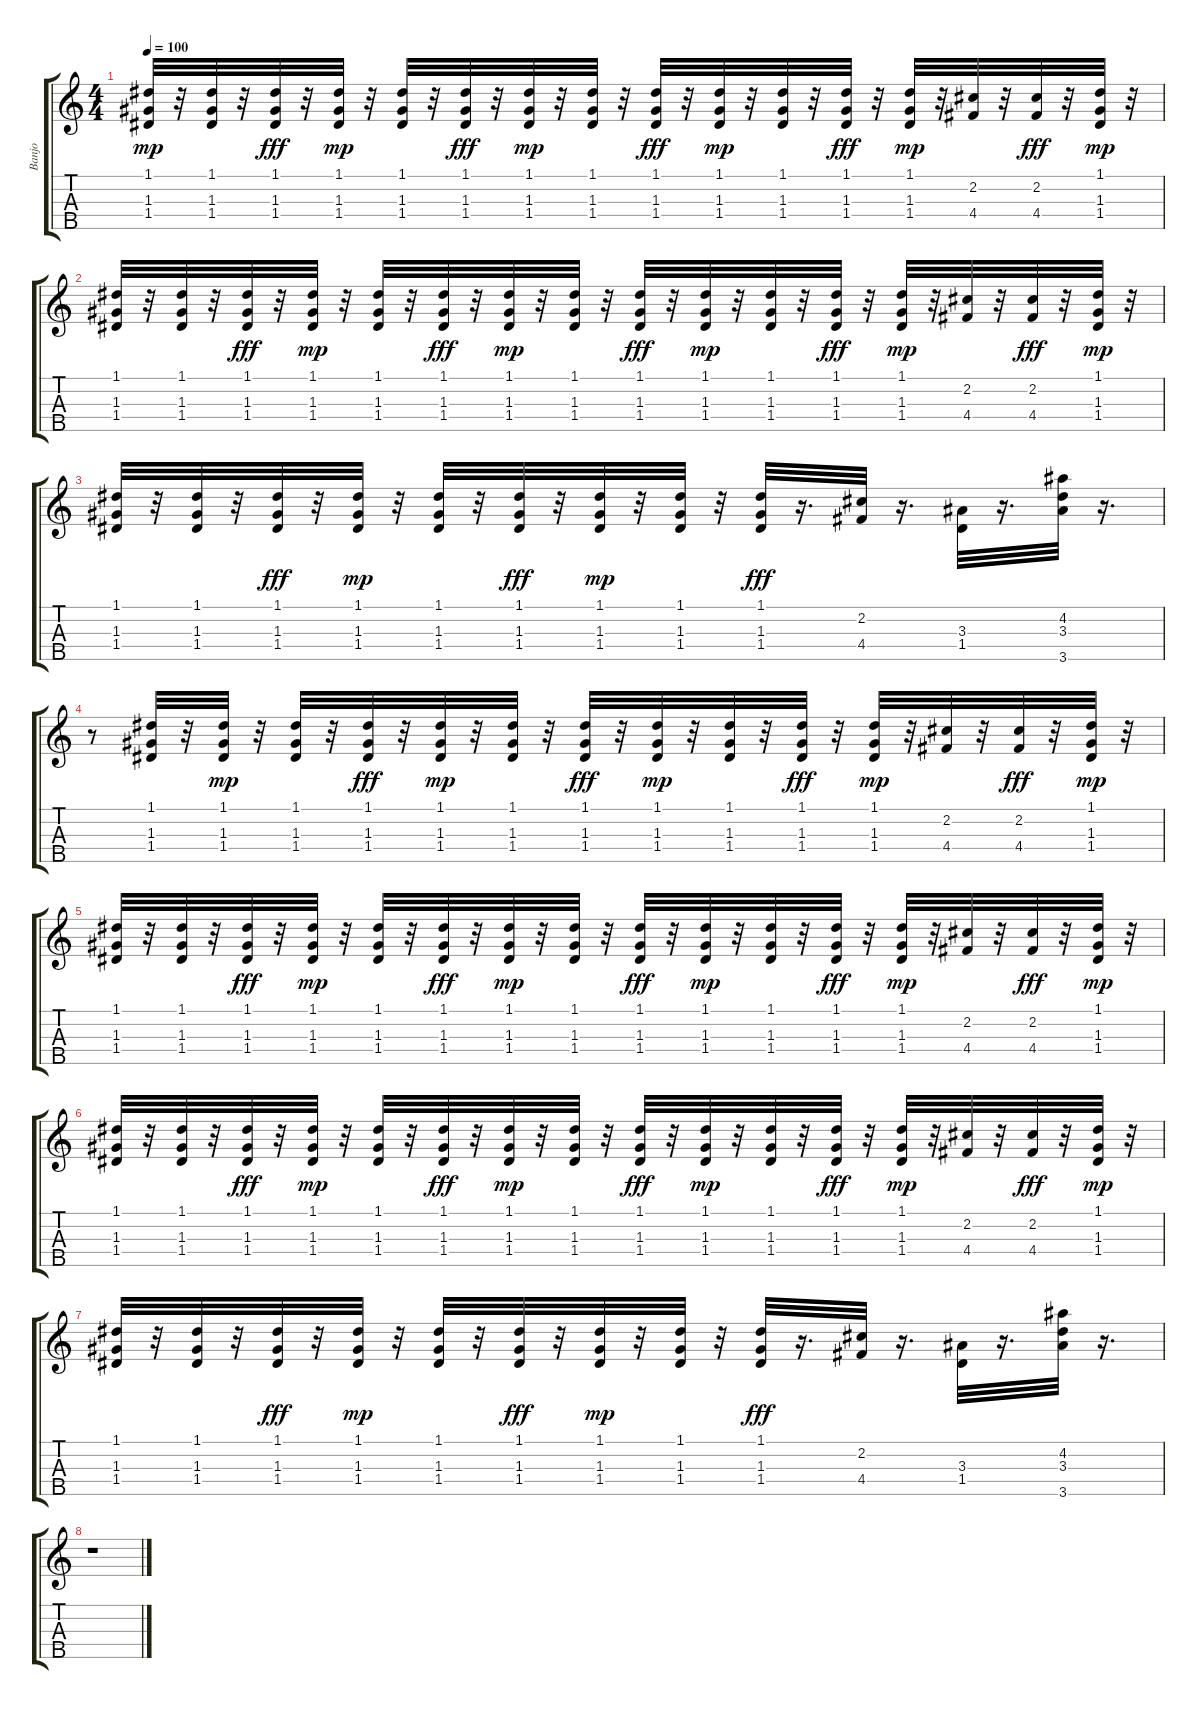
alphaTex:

\track ("Banjo" "Banjo") {instrument banjo}
\staff {score tabs}
\tuning (D4 B3 G3 D3 G4) {hide}
\displaytranspose 12
\ts (4 4)
\tempo 100
\clef g2
\ks c
(1.1 1.3 1.4).32{dy mp} r.32 (1.1 1.3 1.4).32 r.32 (1.1 1.3 1.4).32{dy fff} r.32 (1.1 1.3 1.4).32{dy mp} r.32 (1.1 1.3 1.4).32 r.32 (1.1 1.3 1.4).32{dy fff} r.32 (1.1 1.3 1.4).32{dy mp} r.32 (1.1 1.3 1.4).32 r.32 (1.1 1.3 1.4).32{dy fff} r.32 (1.1 1.3 1.4).32{dy mp} r.32 (1.1 1.3 1.4).32 r.32 (1.1 1.3 1.4).32{dy fff} r.32 (1.1 1.3 1.4).32{dy mp} r.32 (2.2 4.4).32 r.32 (2.2 4.4).32{dy fff} r.32 (1.1 1.3 1.4).32{dy mp} r.32 |
(1.1 1.3 1.4).32 r.32 (1.1 1.3 1.4).32 r.32 (1.1 1.3 1.4).32{dy fff} r.32 (1.1 1.3 1.4).32{dy mp} r.32 (1.1 1.3 1.4).32 r.32 (1.1 1.3 1.4).32{dy fff} r.32 (1.1 1.3 1.4).32{dy mp} r.32 (1.1 1.3 1.4).32 r.32 (1.1 1.3 1.4).32{dy fff} r.32 (1.1 1.3 1.4).32{dy mp} r.32 (1.1 1.3 1.4).32 r.32 (1.1 1.3 1.4).32{dy fff} r.32 (1.1 1.3 1.4).32{dy mp} r.32 (2.2 4.4).32 r.32 (2.2 4.4).32{dy fff} r.32 (1.1 1.3 1.4).32{dy mp} r.32 |
(1.1 1.3 1.4).32 r.32 (1.1 1.3 1.4).32 r.32 (1.1 1.3 1.4).32{dy fff} r.32 (1.1 1.3 1.4).32{dy mp} r.32 (1.1 1.3 1.4).32 r.32 (1.1 1.3 1.4).32{dy fff} r.32 (1.1 1.3 1.4).32{dy mp} r.32 (1.1 1.3 1.4).32 r.32 (1.1 1.3 1.4).32{dy fff} r.16{d} (2.2 4.4).32 r.16{d} (3.3 1.4).32 r.16{d} (4.2 3.3 3.5).32 r.16{d} |
r.8 (1.1 1.3 1.4).32 r.32 (1.1 1.3 1.4).32{dy mp} r.32 (1.1 1.3 1.4).32 r.32 (1.1 1.3 1.4).32{dy fff} r.32 (1.1 1.3 1.4).32{dy mp} r.32 (1.1 1.3 1.4).32 r.32 (1.1 1.3 1.4).32{dy fff} r.32 (1.1 1.3 1.4).32{dy mp} r.32 (1.1 1.3 1.4).32 r.32 (1.1 1.3 1.4).32{dy fff} r.32 (1.1 1.3 1.4).32{dy mp} r.32 (2.2 4.4).32 r.32 (2.2 4.4).32{dy fff} r.32 (1.1 1.3 1.4).32{dy mp} r.32 |
(1.1 1.3 1.4).32 r.32 (1.1 1.3 1.4).32 r.32 (1.1 1.3 1.4).32{dy fff} r.32 (1.1 1.3 1.4).32{dy mp} r.32 (1.1 1.3 1.4).32 r.32 (1.1 1.3 1.4).32{dy fff} r.32 (1.1 1.3 1.4).32{dy mp} r.32 (1.1 1.3 1.4).32 r.32 (1.1 1.3 1.4).32{dy fff} r.32 (1.1 1.3 1.4).32{dy mp} r.32 (1.1 1.3 1.4).32 r.32 (1.1 1.3 1.4).32{dy fff} r.32 (1.1 1.3 1.4).32{dy mp} r.32 (2.2 4.4).32 r.32 (2.2 4.4).32{dy fff} r.32 (1.1 1.3 1.4).32{dy mp} r.32 |
(1.1 1.3 1.4).32 r.32 (1.1 1.3 1.4).32 r.32 (1.1 1.3 1.4).32{dy fff} r.32 (1.1 1.3 1.4).32{dy mp} r.32 (1.1 1.3 1.4).32 r.32 (1.1 1.3 1.4).32{dy fff} r.32 (1.1 1.3 1.4).32{dy mp} r.32 (1.1 1.3 1.4).32 r.32 (1.1 1.3 1.4).32{dy fff} r.32 (1.1 1.3 1.4).32{dy mp} r.32 (1.1 1.3 1.4).32 r.32 (1.1 1.3 1.4).32{dy fff} r.32 (1.1 1.3 1.4).32{dy mp} r.32 (2.2 4.4).32 r.32 (2.2 4.4).32{dy fff} r.32 (1.1 1.3 1.4).32{dy mp} r.32 |
(1.1 1.3 1.4).32 r.32 (1.1 1.3 1.4).32 r.32 (1.1 1.3 1.4).32{dy fff} r.32 (1.1 1.3 1.4).32{dy mp} r.32 (1.1 1.3 1.4).32 r.32 (1.1 1.3 1.4).32{dy fff} r.32 (1.1 1.3 1.4).32{dy mp} r.32 (1.1 1.3 1.4).32 r.32 (1.1 1.3 1.4).32{dy fff} r.16{d} (2.2 4.4).32 r.16{d} (3.3 1.4).32 r.16{d} (4.2 3.3 3.5).32 r.16{d} |
r.1
